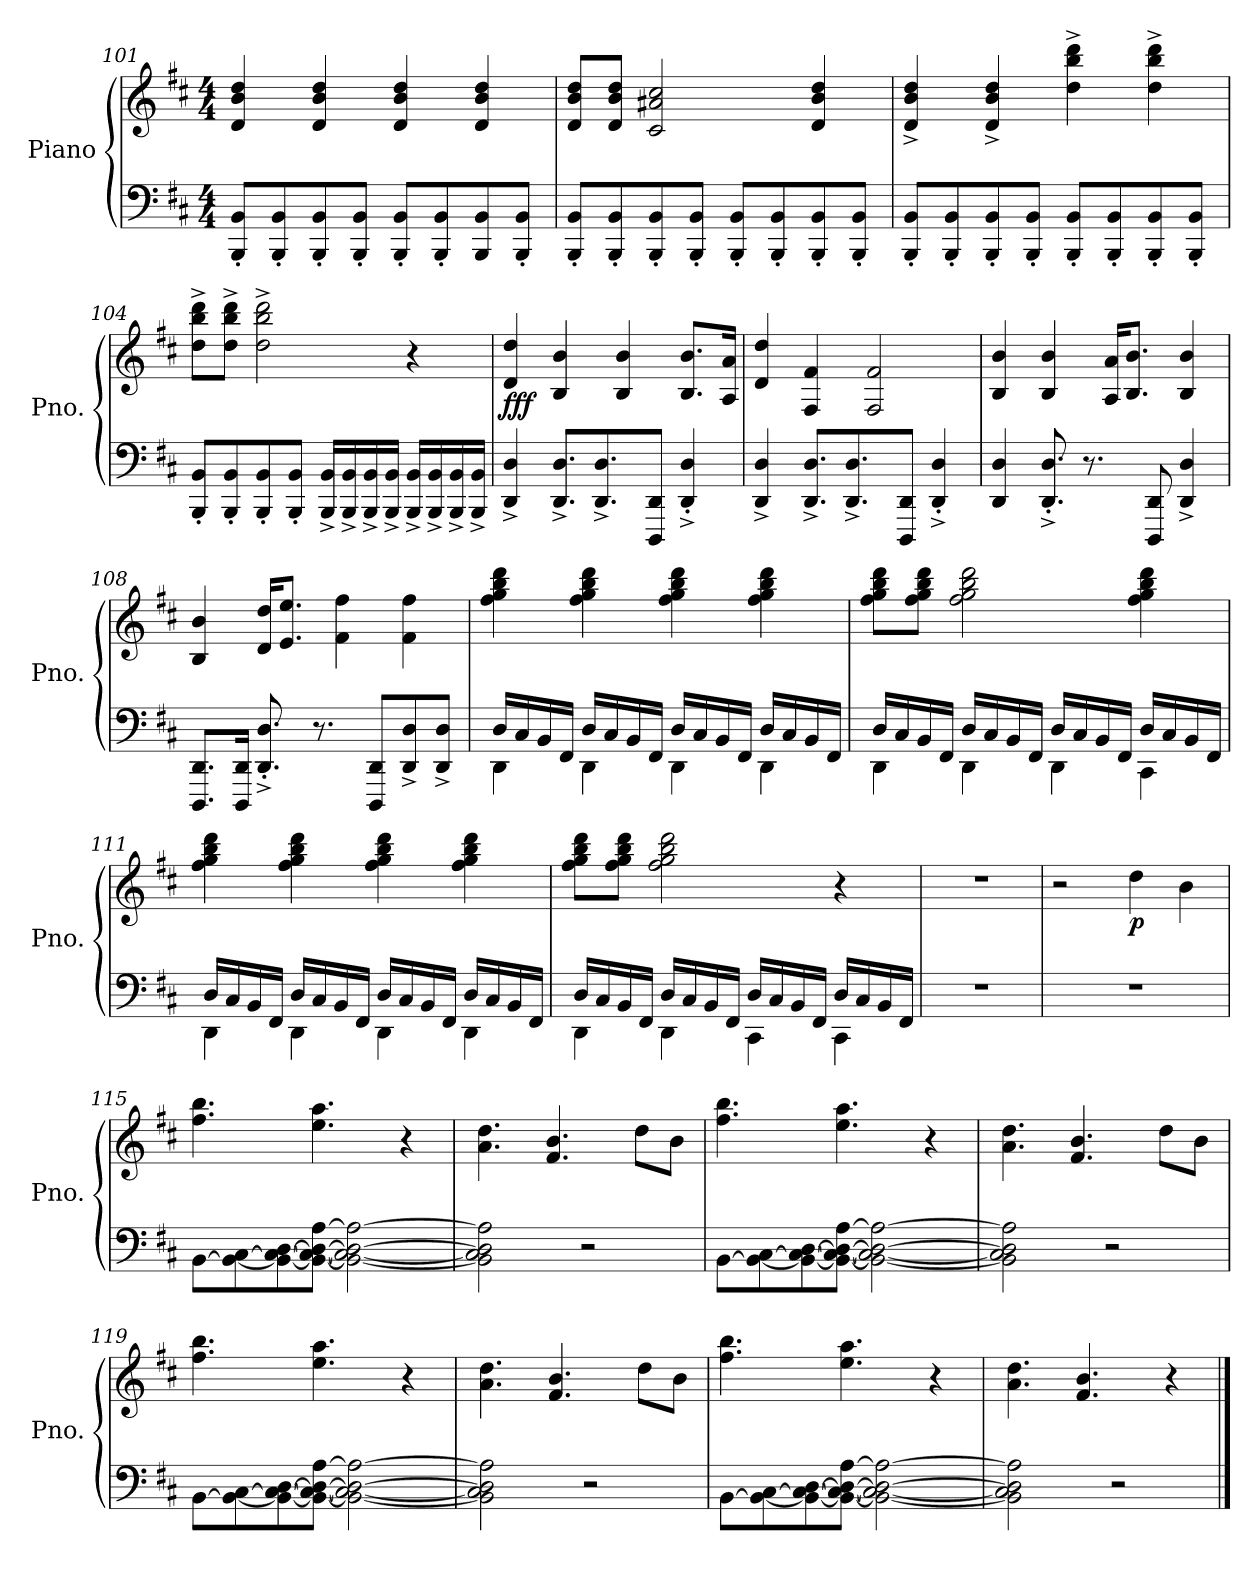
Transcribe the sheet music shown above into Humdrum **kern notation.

**kern	**kern	**dynam
*part1	*part1	*part1
*staff2	*staff1	*staff1/2
*I"Piano	*	*
*I'Pno.	*	*
*clefF4	*clefG2	*
*k[f#c#]	*k[f#c#]	*
*M4/4	*M4/4	*
=101	=101	=101
8BBB/' 8BB/'L	4d/ 4b/ 4dd/	.
8BBB/' 8BB/'	.	.
8BBB/' 8BB/'	4d/ 4b/ 4dd/	.
8BBB/' 8BB/'J	.	.
8BBB/' 8BB/'L	4d/ 4b/ 4dd/	.
8BBB/' 8BB/'	.	.
8BBB/ 8BB/	4d/ 4b/ 4dd/	.
8BBB/' 8BB/'J	.	.
=102	=102	=102
8BBB/' 8BB/'L	8d/ 8b/ 8dd/L	.
8BBB/' 8BB/'	8d/ 8b/ 8dd/J	.
8BBB/' 8BB/'	2c#/ 2a#X/ 2cc#/	.
8BBB/' 8BB/'J	.	.
8BBB/' 8BB/'L	.	.
8BBB/' 8BB/'	.	.
8BBB/' 8BB/'	4d/ 4b/ 4dd/	.
8BBB/' 8BB/'J	.	.
!!LO:LB:g=z
=103	=103	=103
8BBB/' 8BB/'L	4d/^ 4b/^ 4dd/^	.
8BBB/' 8BB/'	.	.
8BBB/' 8BB/'	4d/^ 4b/^ 4dd/^	.
8BBB/' 8BB/'J	.	.
8BBB/' 8BB/'L	4dd\^ 4bb\^ 4ddd\^	.
8BBB/' 8BB/'	.	.
8BBB/' 8BB/'	4dd\^ 4bb\^ 4ddd\^	.
8BBB/' 8BB/'J	.	.
=104	=104	=104
8BBB/' 8BB/'L	8dd\^ 8bb\^ 8ddd\^L	.
8BBB/' 8BB/'	8dd\^ 8bb\^ 8ddd\^J	.
8BBB/' 8BB/'	2dd\^ 2bb\^ 2ddd\^	.
8BBB/' 8BB/'J	.	.
16BBB/^ 16BB/^LL	.	.
16BBB/^ 16BB/^	.	.
16BBB/^ 16BB/^	.	.
16BBB/^ 16BB/^JJ	.	.
16BBB/^ 16BB/^LL	4r	.
16BBB/^ 16BB/^	.	.
16BBB/^ 16BB/^	.	.
16BBB/^ 16BB/^JJ	.	.
=105	=105	=105
!	!	!LO:DY:b
4DD/^ 4D/^	4d/ 4dd/	fff
8.DD/^ 8.D/^L	4B/ 4b/	.
8.DD/^ 8.D/^	.	.
.	4B/ 4b/	.
8DDD/ 8DD/J	.	.
4DD/'^ 4D/'^	8.B/ 8.b/L	.
.	16A/ 16a/Jk	.
=106	=106	=106
4DD/^ 4D/^	4d/ 4dd/	.
8.DD/^ 8.D/^L	4F#/ 4f#/	.
8.DD/^ 8.D/^	.	.
.	2F#/ 2f#/	.
8DDD/ 8DD/J	.	.
4DD/'^ 4D/'^	.	.
!!LO:LB:g=z
=107	=107	=107
4DD/ 4D/	4B/ 4b/	.
8.DD/'^ 8.D/'^	4B/ 4b/	.
8.r	.	.
.	16A/ 16a/KL	.
.	8.B/ 8.b/J	.
8DDD/ 8DD/	.	.
4DD/^ 4D/^	4B/ 4b/	.
=108	=108	=108
8.DDD/ 8.DD/L	4B/ 4b/	.
16DDD/ 16DD/Jk	.	.
8.DD/'^ 8.D/'^	16d/ 16dd/KL	.
.	8.e/ 8.ee/J	.
8.r	.	.
.	4f#\ 4ff#\	.
8DDD/ 8DD/L	.	.
8DD/^ 8D/^	4f#\ 4ff#\	.
8DD/^ 8D/^J	.	.
=109	=109	=109
*^	*	*
16D/LL	4DD\	4ff#\ 4gg\ 4bb\ 4ddd\	.
16C#/	.	.	.
16BB/	.	.	.
16FF#/JJ	.	.	.
16D/LL	4DD\	4ff#\ 4gg\ 4bb\ 4ddd\	.
16C#/	.	.	.
16BB/	.	.	.
16FF#/JJ	.	.	.
16D/LL	4DD\	4ff#\ 4gg\ 4bb\ 4ddd\	.
16C#/	.	.	.
16BB/	.	.	.
16FF#/JJ	.	.	.
16D/LL	4DD\	4ff#\ 4gg\ 4bb\ 4ddd\	.
16C#/	.	.	.
16BB/	.	.	.
16FF#/JJ	.	.	.
!!LO:PB:g=z
=110	=110	=110	=110
16D/LL	4DD\	8ff#\ 8gg\ 8bb\ 8ddd\L	.
16C#/	.	.	.
16BB/	.	8ff#\ 8gg\ 8bb\ 8ddd\J	.
16FF#/JJ	.	.	.
16D/LL	4DD\	2ff#\ 2gg\ 2bb\ 2ddd\	.
16C#/	.	.	.
16BB/	.	.	.
16FF#/JJ	.	.	.
16D/LL	4DD\	.	.
16C#/	.	.	.
16BB/	.	.	.
16FF#/JJ	.	.	.
16D/LL	4CC#\	4ff#\ 4gg\ 4bb\ 4ddd\	.
16C#/	.	.	.
16BB/	.	.	.
16FF#/JJ	.	.	.
=111	=111	=111	=111
16D/LL	4DD\	4ff#\ 4gg\ 4bb\ 4ddd\	.
16C#/	.	.	.
16BB/	.	.	.
16FF#/JJ	.	.	.
16D/LL	4DD\	4ff#\ 4gg\ 4bb\ 4ddd\	.
16C#/	.	.	.
16BB/	.	.	.
16FF#/JJ	.	.	.
16D/LL	4DD\	4ff#\ 4gg\ 4bb\ 4ddd\	.
16C#/	.	.	.
16BB/	.	.	.
16FF#/JJ	.	.	.
16D/LL	4DD\	4ff#\ 4gg\ 4bb\ 4ddd\	.
16C#/	.	.	.
16BB/	.	.	.
16FF#/JJ	.	.	.
!!LO:LB:g=z
=112	=112	=112	=112
16D/LL	4DD\	8ff#\ 8gg\ 8bb\ 8ddd\L	.
16C#/	.	.	.
16BB/	.	8ff#\ 8gg\ 8bb\ 8ddd\J	.
16FF#/JJ	.	.	.
16D/LL	4DD\	2ff#\ 2gg\ 2bb\ 2ddd\	.
16C#/	.	.	.
16BB/	.	.	.
16FF#/JJ	.	.	.
16D/LL	4CC#\	.	.
16C#/	.	.	.
16BB/	.	.	.
16FF#/JJ	.	.	.
16D/LL	4CC#\	4r	.
16C#/	.	.	.
16BB/	.	.	.
16FF#/JJ	.	.	.
*v	*v	*	*
=113	=113	=113
1r	1r	.
=114	=114	=114
1r	2r	.
!	!	!LO:DY:b
.	4dd\	p
.	4b\	.
=115	=115	=115
[8BB\L	4.ff#\ 4.bb\	.
8BB\_ [8C#\	.	.
8BB\_ 8C#\_ [8D\	.	.
8BB\_ 8C#\_ 8D\_ [8A\J	4.ee\ 4.aa\	.
2BB\_ 2C#\_ 2D\_ 2A\_	.	.
.	4r	.
=116	=116	=116
2BB\] 2C#\] 2D\] 2A\]	4.a\ 4.dd\	.
.	4.f#/ 4.b/	.
2r	.	.
.	8dd\L	.
.	8b\J	.
!!LO:LB:g=z
=117	=117	=117
[8BB\L	4.ff#\ 4.bb\	.
8BB\_ [8C#\	.	.
8BB\_ 8C#\_ [8D\	.	.
8BB\_ 8C#\_ 8D\_ [8A\J	4.ee\ 4.aa\	.
2BB\_ 2C#\_ 2D\_ 2A\_	.	.
.	4r	.
=118	=118	=118
2BB\] 2C#\] 2D\] 2A\]	4.a\ 4.dd\	.
.	4.f#/ 4.b/	.
2r	.	.
.	8dd\L	.
.	8b\J	.
=119	=119	=119
[8BB\L	4.ff#\ 4.bb\	.
8BB\_ [8C#\	.	.
8BB\_ 8C#\_ [8D\	.	.
8BB\_ 8C#\_ 8D\_ [8A\J	4.ee\ 4.aa\	.
2BB\_ 2C#\_ 2D\_ 2A\_	.	.
.	4r	.
=120	=120	=120
2BB\] 2C#\] 2D\] 2A\]	4.a\ 4.dd\	.
.	4.f#/ 4.b/	.
2r	.	.
.	8dd\L	.
.	8b\J	.
=121	=121	=121
[8BB\L	4.ff#\ 4.bb\	.
8BB\_ [8C#\	.	.
8BB\_ 8C#\_ [8D\	.	.
8BB\_ 8C#\_ 8D\_ [8A\J	4.ee\ 4.aa\	.
2BB\_ 2C#\_ 2D\_ 2A\_	.	.
.	4r	.
!!LO:LB:g=z
=122	=122	=122
2BB\] 2C#\] 2D\] 2A\]	4.a\ 4.dd\	.
.	4.f#/ 4.b/	.
2r	.	.
.	4r	.
==	==	==
*-	*-	*-
